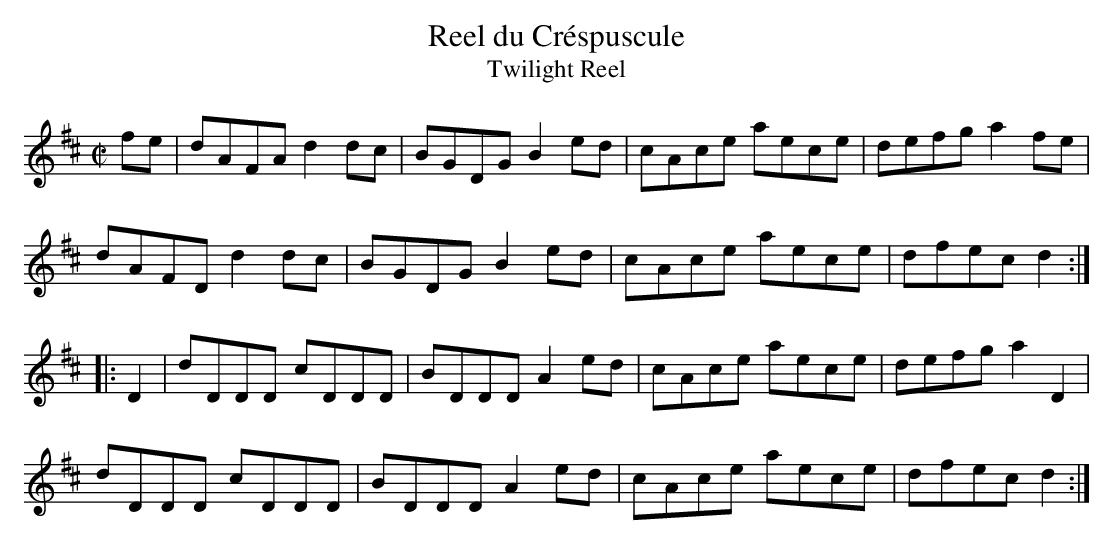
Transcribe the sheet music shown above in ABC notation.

X:1
T:Reel du Créspuscule
T:Twilight Reel
M:C|
L:1/8
K:D
fe|dAFA d2dc|BGDG B2ed|cAce aece|defg a2 fe|
dAFD d2dc|BGDG B2ed|cAce aece|dfec d2:|
|:D2|dDDD cDDD|BDDD A2ed|cAce aece|defg a2D2|
dDDD cDDD|BDDD A2 ed|cAce aece|dfec d2:|]
